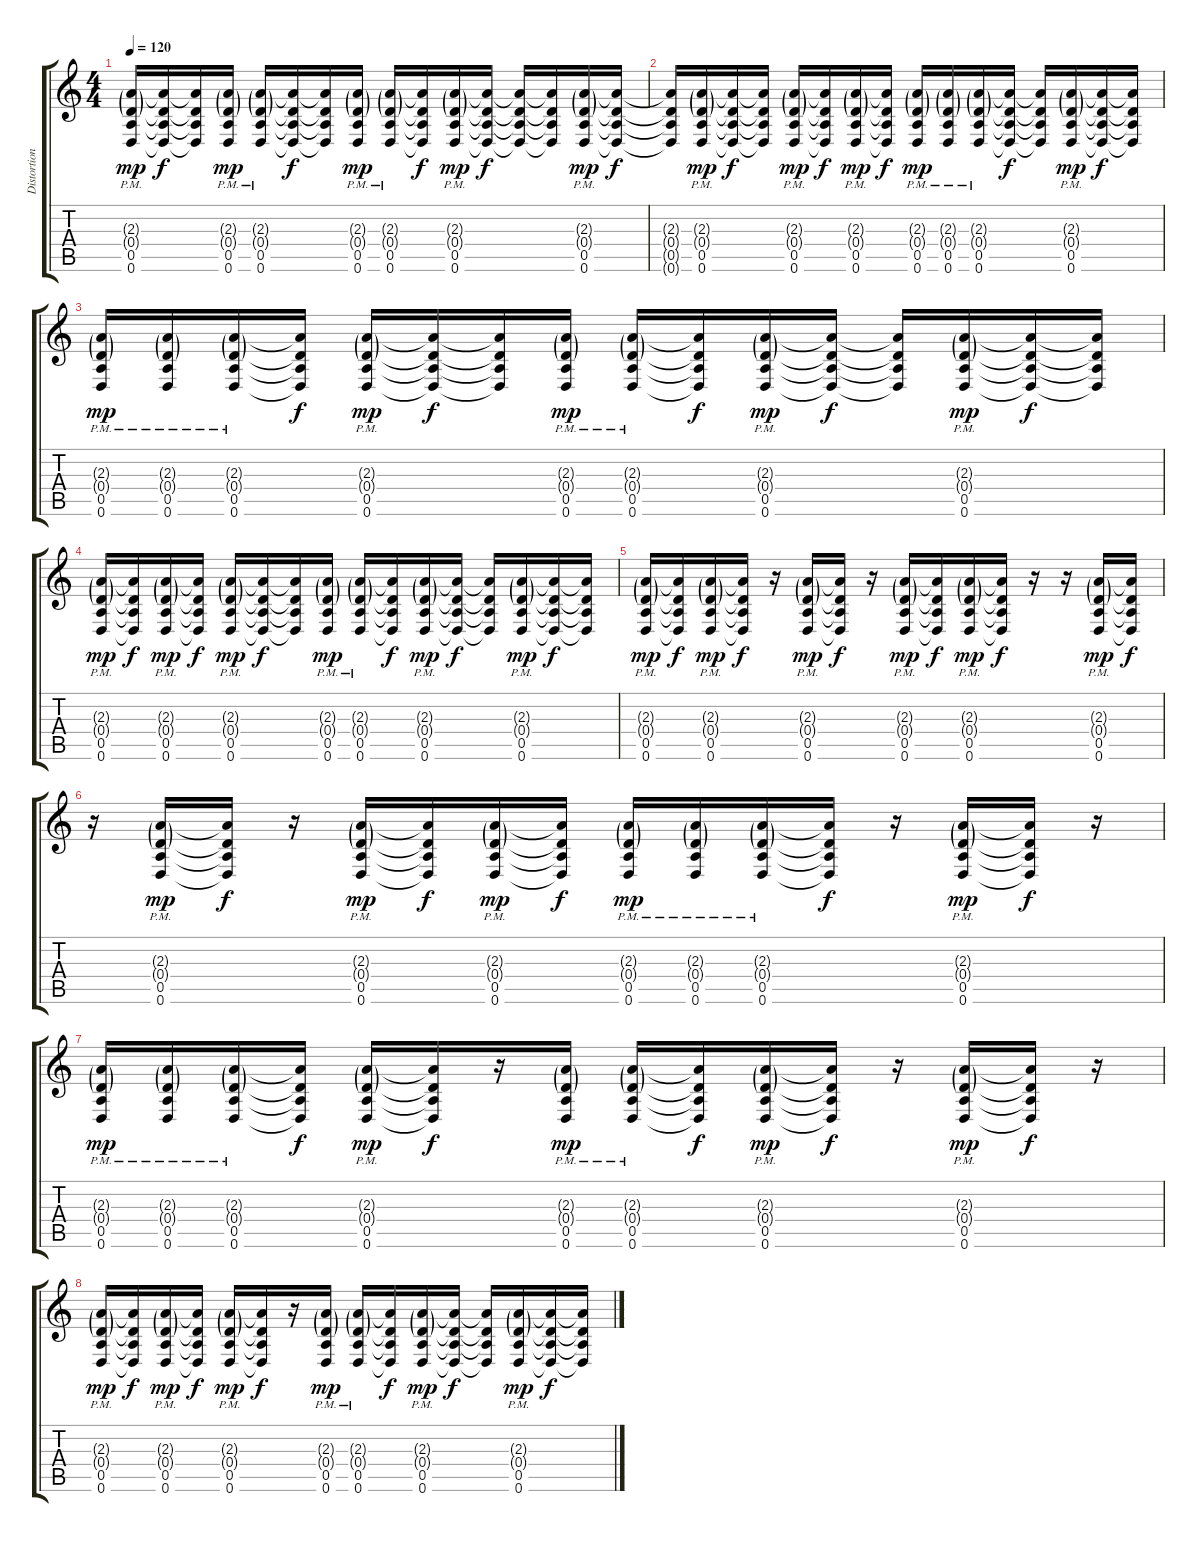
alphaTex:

\track ("Distortion Guitar (Left)" "Distortion") {instrument distortionguitar}
\staff {score tabs}
\tuning (E4 B3 G3 D3 A2 D2) {hide}
\ts (4 4)
\tempo 120
\clef g2
\ks c
(2.3{g pm} 0.4{g pm} 0.5{pm} 0.6{pm}).16{dy mp} (2.3{t} 0.4{t} 0.5{t} 0.6{t}).16{dy f} (2.3{t} 0.4{t} 0.5{t} 0.6{t}).16 (2.3{g pm} 0.4{g pm} 0.5{pm} 0.6{pm}).16{dy mp} (2.3{g pm} 0.4{g pm} 0.5{pm} 0.6{pm}).16 (2.3{t} 0.4{t} 0.5{t} 0.6{t}).16{dy f} (2.3{t} 0.4{t} 0.5{t} 0.6{t}).16 (2.3{g pm} 0.4{g pm} 0.5{pm} 0.6{pm}).16{dy mp} (2.3{g pm} 0.4{g pm} 0.5{pm} 0.6{pm}).16 (2.3{t} 0.4{t} 0.5{t} 0.6{t}).16{dy f} (2.3{g pm} 0.4{g pm} 0.5{pm} 0.6{pm}).16{dy mp} (2.3{t} 0.4{t} 0.5{t} 0.6{t}).16{dy f} (2.3{t} 0.4{t} 0.5{t} 0.6{t}).16 (2.3{t} 0.4{t} 0.5{t} 0.6{t}).16 (2.3{g pm} 0.4{g pm} 0.5{pm} 0.6{pm}).16{dy mp} (2.3{t} 0.4{t} 0.5{t} 0.6{t}).16{dy f} |
(2.3{t} 0.4{t} 0.5{t} 0.6{t}).16 (2.3{g pm} 0.4{g pm} 0.5{pm} 0.6{pm}).16{dy mp} (2.3{t} 0.4{t} 0.5{t} 0.6{t}).16{dy f} (2.3{t} 0.4{t} 0.5{t} 0.6{t}).16 (2.3{g pm} 0.4{g pm} 0.5{pm} 0.6{pm}).16{dy mp} (2.3{t} 0.4{t} 0.5{t} 0.6{t}).16{dy f} (2.3{g pm} 0.4{g pm} 0.5{pm} 0.6{pm}).16{dy mp} (2.3{t} 0.4{t} 0.5{t} 0.6{t}).16{dy f} (2.3{g pm} 0.4{g pm} 0.5{pm} 0.6{pm}).16{dy mp} (2.3{g pm} 0.4{g pm} 0.5{pm} 0.6{pm}).16 (2.3{g pm} 0.4{g pm} 0.5{pm} 0.6{pm}).16 (2.3{t} 0.4{t} 0.5{t} 0.6{t}).16{dy f} (2.3{t} 0.4{t} 0.5{t} 0.6{t}).16 (2.3{g pm} 0.4{g pm} 0.5{pm} 0.6{pm}).16{dy mp} (2.3{t} 0.4{t} 0.5{t} 0.6{t}).16{dy f} (2.3{t} 0.4{t} 0.5{t} 0.6{t}).16 |
(2.3{g pm} 0.4{g pm} 0.5{pm} 0.6{pm}).16{dy mp} (2.3{g pm} 0.4{g pm} 0.5{pm} 0.6{pm}).16 (2.3{g pm} 0.4{g pm} 0.5{pm} 0.6{pm}).16 (2.3{t} 0.4{t} 0.5{t} 0.6{t}).16{dy f} (2.3{g pm} 0.4{g pm} 0.5{pm} 0.6{pm}).16{dy mp} (2.3{t} 0.4{t} 0.5{t} 0.6{t}).16{dy f} (2.3{t} 0.4{t} 0.5{t} 0.6{t}).16 (2.3{g pm} 0.4{g pm} 0.5{pm} 0.6{pm}).16{dy mp} (2.3{g pm} 0.4{g pm} 0.5{pm} 0.6{pm}).16 (2.3{t} 0.4{t} 0.5{t} 0.6{t}).16{dy f} (2.3{g pm} 0.4{g pm} 0.5{pm} 0.6{pm}).16{dy mp} (2.3{t} 0.4{t} 0.5{t} 0.6{t}).16{dy f} (2.3{t} 0.4{t} 0.5{t} 0.6{t}).16 (2.3{g pm} 0.4{g pm} 0.5{pm} 0.6{pm}).16{dy mp} (2.3{t} 0.4{t} 0.5{t} 0.6{t}).16{dy f} (2.3{t} 0.4{t} 0.5{t} 0.6{t}).16 |
(2.3{g pm} 0.4{g pm} 0.5{pm} 0.6{pm}).16{dy mp} (2.3{t} 0.4{t} 0.5{t} 0.6{t}).16{dy f} (2.3{g pm} 0.4{g pm} 0.5{pm} 0.6{pm}).16{dy mp} (2.3{t} 0.4{t} 0.5{t} 0.6{t}).16{dy f} (2.3{g pm} 0.4{g pm} 0.5{pm} 0.6{pm}).16{dy mp} (2.3{t} 0.4{t} 0.5{t} 0.6{t}).16{dy f} (2.3{t} 0.4{t} 0.5{t} 0.6{t}).16 (2.3{g pm} 0.4{g pm} 0.5{pm} 0.6{pm}).16{dy mp} (2.3{g pm} 0.4{g pm} 0.5{pm} 0.6{pm}).16 (2.3{t} 0.4{t} 0.5{t} 0.6{t}).16{dy f} (2.3{g pm} 0.4{g pm} 0.5{pm} 0.6{pm}).16{dy mp} (2.3{t} 0.4{t} 0.5{t} 0.6{t}).16{dy f} (2.3{t} 0.4{t} 0.5{t} 0.6{t}).16 (2.3{g pm} 0.4{g pm} 0.5{pm} 0.6{pm}).16{dy mp} (2.3{t} 0.4{t} 0.5{t} 0.6{t}).16{dy f} (2.3{t} 0.4{t} 0.5{t} 0.6{t}).16 |
(2.3{g pm} 0.4{g pm} 0.5{pm} 0.6{pm}).16{dy mp} (2.3{t} 0.4{t} 0.5{t} 0.6{t}).16{dy f} (2.3{g pm} 0.4{g pm} 0.5{pm} 0.6{pm}).16{dy mp} (2.3{t} 0.4{t} 0.5{t} 0.6{t}).16{dy f} r.16 (2.3{g pm} 0.4{g pm} 0.5{pm} 0.6{pm}).16{dy mp} (2.3{t} 0.4{t} 0.5{t} 0.6{t}).16{dy f} r.16 (2.3{g pm} 0.4{g pm} 0.5{pm} 0.6{pm}).16{dy mp} (2.3{t} 0.4{t} 0.5{t} 0.6{t}).16{dy f} (2.3{g pm} 0.4{g pm} 0.5{pm} 0.6{pm}).16{dy mp} (2.3{t} 0.4{t} 0.5{t} 0.6{t}).16{dy f} r.16 r.16 (2.3{g pm} 0.4{g pm} 0.5{pm} 0.6{pm}).16{dy mp} (2.3{t} 0.4{t} 0.5{t} 0.6{t}).16{dy f} |
r.16 (2.3{g pm} 0.4{g pm} 0.5{pm} 0.6{pm}).16{dy mp} (2.3{t} 0.4{t} 0.5{t} 0.6{t}).16{dy f} r.16 (2.3{g pm} 0.4{g pm} 0.5{pm} 0.6{pm}).16{dy mp} (2.3{t} 0.4{t} 0.5{t} 0.6{t}).16{dy f} (2.3{g pm} 0.4{g pm} 0.5{pm} 0.6{pm}).16{dy mp} (2.3{t} 0.4{t} 0.5{t} 0.6{t}).16{dy f} (2.3{g pm} 0.4{g pm} 0.5{pm} 0.6{pm}).16{dy mp} (2.3{g pm} 0.4{g pm} 0.5{pm} 0.6{pm}).16 (2.3{g pm} 0.4{g pm} 0.5{pm} 0.6{pm}).16 (2.3{t} 0.4{t} 0.5{t} 0.6{t}).16{dy f} r.16 (2.3{g pm} 0.4{g pm} 0.5{pm} 0.6{pm}).16{dy mp} (2.3{t} 0.4{t} 0.5{t} 0.6{t}).16{dy f} r.16 |
(2.3{g pm} 0.4{g pm} 0.5{pm} 0.6{pm}).16{dy mp} (2.3{g pm} 0.4{g pm} 0.5{pm} 0.6{pm}).16 (2.3{g pm} 0.4{g pm} 0.5{pm} 0.6{pm}).16 (2.3{t} 0.4{t} 0.5{t} 0.6{t}).16{dy f} (2.3{g pm} 0.4{g pm} 0.5{pm} 0.6{pm}).16{dy mp} (2.3{t} 0.4{t} 0.5{t} 0.6{t}).16{dy f} r.16 (2.3{g pm} 0.4{g pm} 0.5{pm} 0.6{pm}).16{dy mp} (2.3{g pm} 0.4{g pm} 0.5{pm} 0.6{pm}).16 (2.3{t} 0.4{t} 0.5{t} 0.6{t}).16{dy f} (2.3{g pm} 0.4{g pm} 0.5{pm} 0.6{pm}).16{dy mp} (2.3{t} 0.4{t} 0.5{t} 0.6{t}).16{dy f} r.16 (2.3{g pm} 0.4{g pm} 0.5{pm} 0.6{pm}).16{dy mp} (2.3{t} 0.4{t} 0.5{t} 0.6{t}).16{dy f} r.16 |
(2.3{g pm} 0.4{g pm} 0.5{pm} 0.6{pm}).16{dy mp} (2.3{t} 0.4{t} 0.5{t} 0.6{t}).16{dy f} (2.3{g pm} 0.4{g pm} 0.5{pm} 0.6{pm}).16{dy mp} (2.3{t} 0.4{t} 0.5{t} 0.6{t}).16{dy f} (2.3{g pm} 0.4{g pm} 0.5{pm} 0.6{pm}).16{dy mp} (2.3{t} 0.4{t} 0.5{t} 0.6{t}).16{dy f} r.16 (2.3{g pm} 0.4{g pm} 0.5{pm} 0.6{pm}).16{dy mp} (2.3{g pm} 0.4{g pm} 0.5{pm} 0.6{pm}).16 (2.3{t} 0.4{t} 0.5{t} 0.6{t}).16{dy f} (2.3{g pm} 0.4{g pm} 0.5{pm} 0.6{pm}).16{dy mp} (2.3{t} 0.4{t} 0.5{t} 0.6{t}).16{dy f} (2.3{t} 0.4{t} 0.5{t} 0.6{t}).16 (2.3{g pm} 0.4{g pm} 0.5{pm} 0.6{pm}).16{dy mp} (2.3{t} 0.4{t} 0.5{t} 0.6{t}).16{dy f} (2.3{t} 0.4{t} 0.5{t} 0.6{t}).16
